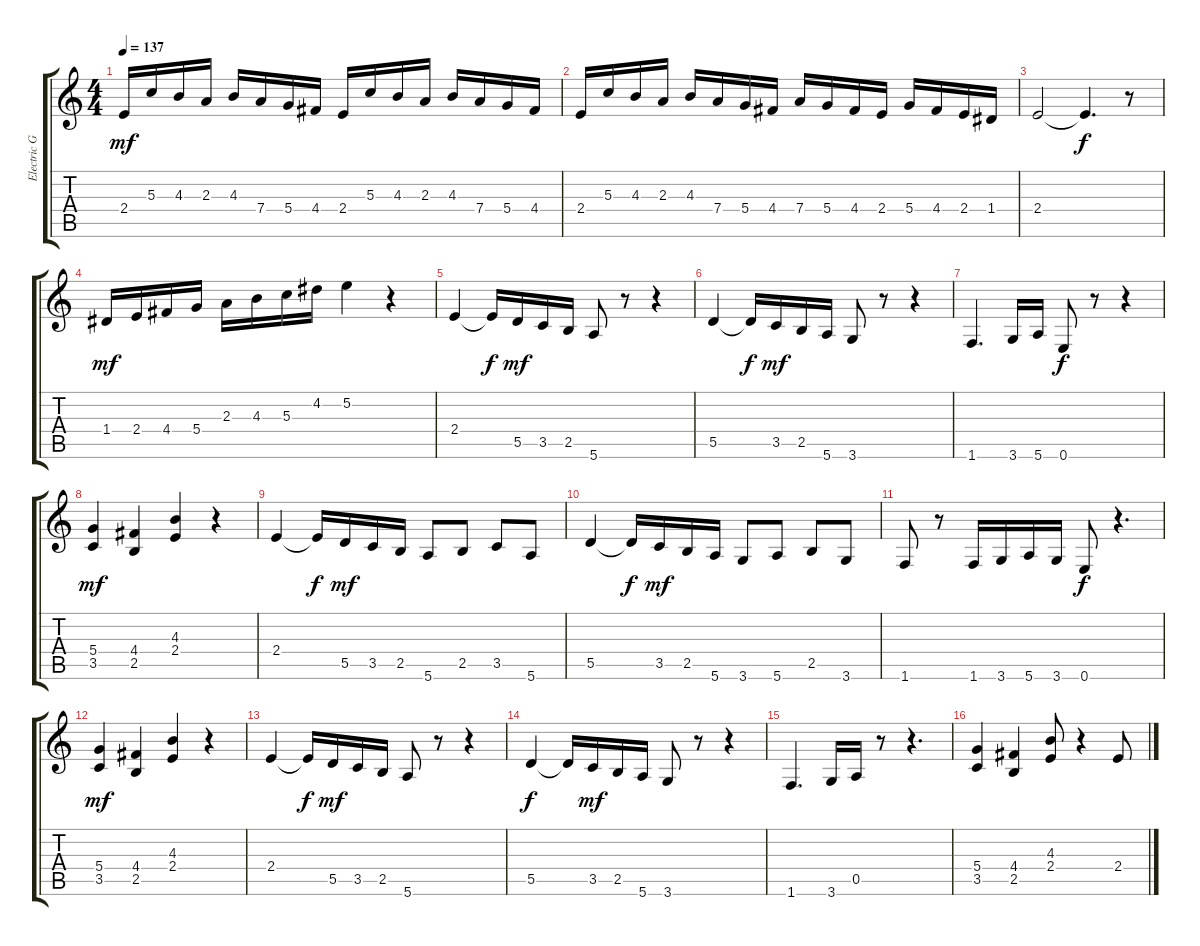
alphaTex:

\track ("Electric Guitar 2" "Electric G") {instrument distortionguitar}
\staff {score tabs}
\tuning (E4 B3 G3 D3 A2 E2) {hide}
\ts (4 4)
\tempo 137
\clef g2
\ks c
2.4.16{dy mf} 5.3.16 4.3.16 2.3.16 4.3.16 7.4.16 5.4.16 4.4.16 2.4.16 5.3.16 4.3.16 2.3.16 4.3.16 7.4.16 5.4.16 4.4.16 |
2.4.16 5.3.16 4.3.16 2.3.16 4.3.16 7.4.16 5.4.16 4.4.16 7.4.16 5.4.16 4.4.16 2.4.16 5.4.16 4.4.16 2.4.16 1.4.16 |
2.4.2 2.4{t}.4{d dy f} r.8 |
1.4.16{dy mf} 2.4.16 4.4.16 5.4.16 2.3.16 4.3.16 5.3.16 4.2.16 5.2.4 r.4 |
2.4.4 2.4{t}.16{dy f} 5.5.16{dy mf} 3.5.16 2.5.16 5.6.8 r.8 r.4 |
5.5.4 5.5{t}.16{dy f} 3.5.16{dy mf} 2.5.16 5.6.16 3.6.8 r.8 r.4 |
1.6.4{d} 3.6.16 5.6.16 0.6.8{dy f} r.8 r.4 |
(5.4 3.5).4{dy mf} (4.4 2.5).4 (4.3 2.4).4 r.4 |
2.4.4 2.4{t}.16{dy f} 5.5.16{dy mf} 3.5.16 2.5.16 5.6.8 2.5.8 3.5.8 5.6.8 |
5.5.4 5.5{t}.16{dy f} 3.5.16{dy mf} 2.5.16 5.6.16 3.6.8 5.6.8 2.5.8 3.6.8 |
1.6.8 r.8 1.6.16 3.6.16 5.6.16 3.6.16 0.6.8{dy f} r.4{d} |
(5.4 3.5).4{dy mf} (4.4 2.5).4 (4.3 2.4).4 r.4 |
2.4.4 2.4{t}.16{dy f} 5.5.16{dy mf} 3.5.16 2.5.16 5.6.8 r.8 r.4 |
5.5.4{dy f} 5.5{t}.16 3.5.16{dy mf} 2.5.16 5.6.16 3.6.8 r.8 r.4 |
1.6.4{d} 3.6.16 0.5.16 r.8 r.4{d} |
(5.4 3.5).4 (4.4 2.5).4 (4.3 2.4).8 r.4 2.4.8
